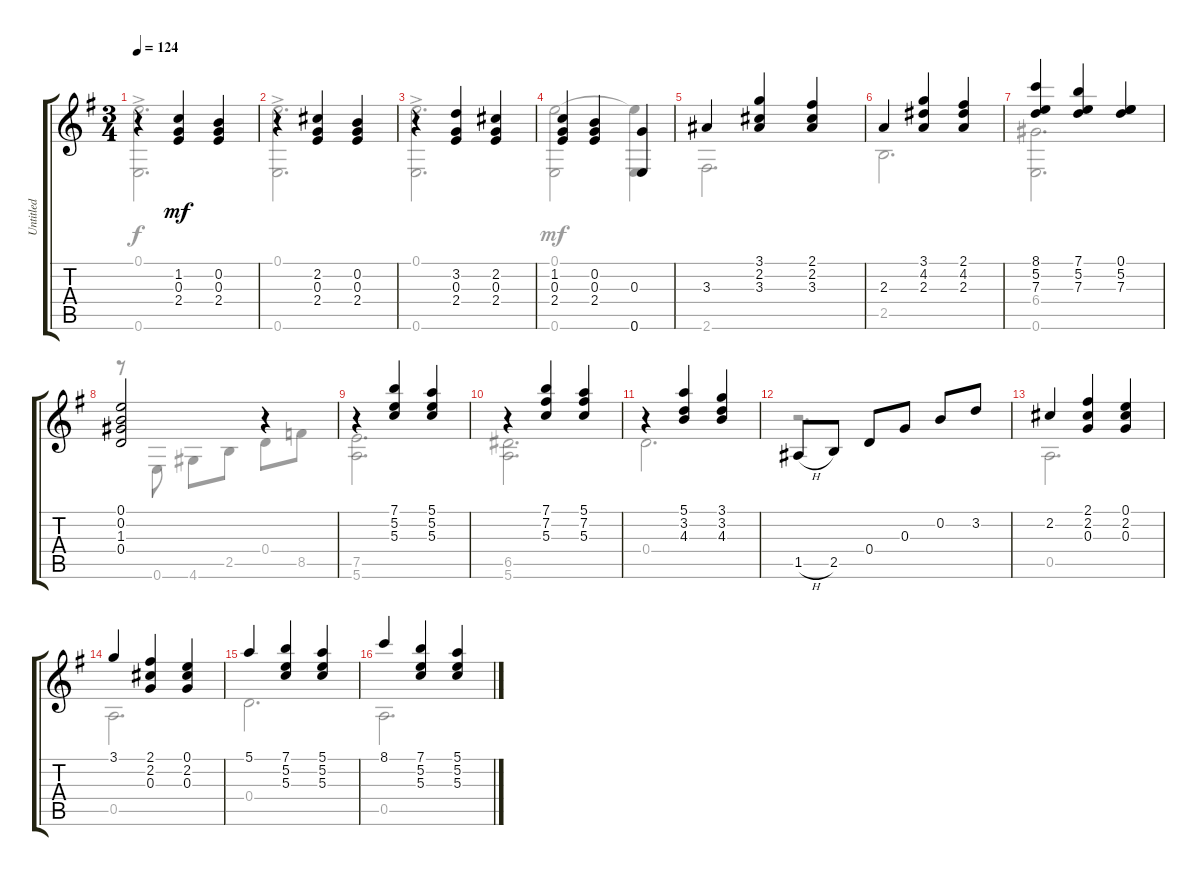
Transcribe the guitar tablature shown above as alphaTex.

\track ("Untitled" "Untitled") {instrument acousticguitarnylon}
\staff {score tabs}
\tuning (E4 B3 G3 D3 A2 E2) {hide}
\voice
\ts (3 4)
\tempo 124
\clef g2
\ks g
r.4{dy mf instrument acousticguitarnylon} (1.2 0.3 2.4).4 (0.2 0.3 2.4).4 |
r.4 (2.2 0.3 2.4).4 (0.2 0.3 2.4).4 |
r.4 (3.2 0.3 2.4).4 (2.2 0.3 2.4).4 |
(1.2 0.3 2.4).4 (0.2 0.3 2.4).4 (0.3 0.6).4 |
3.3.4 (3.1 2.2 3.3).4 (2.1 2.2 3.3).4 |
2.3.4 (3.1 4.2 2.3).4 (2.1 4.2 2.3).4 |
(8.1 5.2 7.3).4 (7.1 5.2 7.3).4 (0.1 5.2 7.3).4 |
(0.1 0.2 1.3 0.4).2 r.4 |
r.4 (7.1 5.2 5.3).4 (5.1 5.2 5.3).4 |
r.4 (7.1 7.2 5.3).4 (5.1 7.2 5.3).4 |
r.4 (5.1 3.2 4.3).4 (3.1 3.2 4.3).4 |
1.5{h}.8 2.5.8 0.4.8 0.3.8 0.2.8 3.2.8 |
2.2.4 (2.1 2.2 0.3).4 (0.1 2.2 0.3).4 |
3.1.4 (2.1 2.2 0.3).4 (0.1 2.2 0.3).4 |
5.1.4 (7.1 5.2 5.3).4 (5.1 5.2 5.3).4 |
8.1.4 (7.1 5.2 5.3).4 (5.1 5.2 5.3).4
\voice
\clef g2
\ottava regular
\simile none
\ks g
(0.1{ac} 0.6{ac}).2{d dy f} |
(0.1{ac} 0.6{ac}).2{d} |
(0.1{ac} 0.6{ac}).2{d} |
(0.1 0.6).2{dy mf} (0.1{t} 0.6).4 |
2.6.2{d} |
2.5.2{d} |
(6.4 0.6).2{d} |
r.8 0.6.8 4.6.8 2.5.8 0.4.8 8.5.8 |
(7.5 5.6).2{d} |
(6.5 5.6).2{d} |
0.4.2{d} |
r.2{d} |
0.5.2{d} |
0.5.2{d} |
0.4.2{d} |
0.5.2{d}
